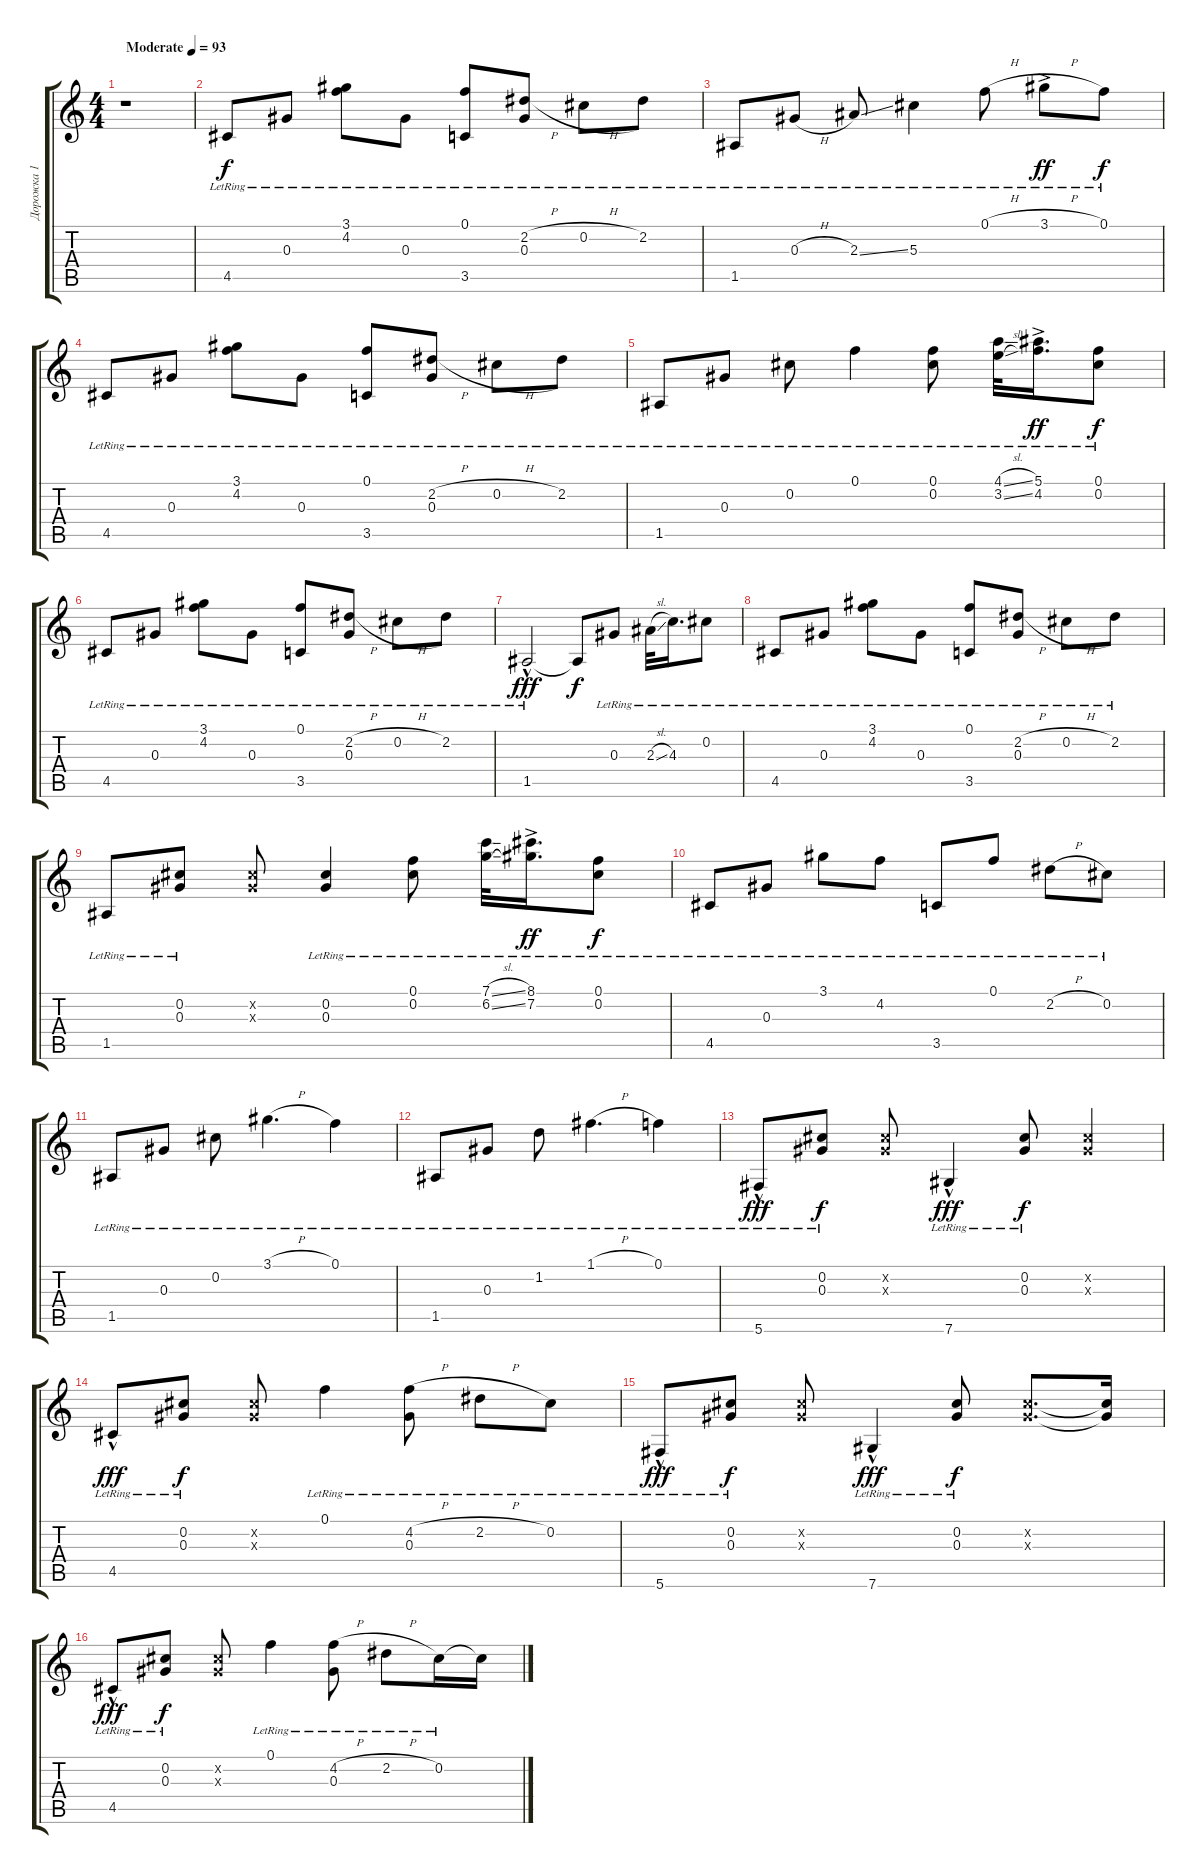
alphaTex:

\track ("Дорожка 1" "Дорожка 1") {instrument acousticguitarsteel}
\staff {score tabs}
\tuning (F4 Db4 Ab3 D3 A2 Db2) {hide}
\ts (4 4)
\tempo (93 "Moderate")
\clef g2
\ks c
r.1{dy f instrument acousticguitarsteel} |
4.5{lr}.8 0.3{lr}.8 (3.1{lr} 4.2{lr}).8 0.3{lr}.8 (0.1{lr} 3.5{lr}).8 (2.2{h lr} 0.3{lr}).8 0.2{h lr}.8 2.2{lr}.8 |
1.5{lr}.8 0.3{h lr}.8 2.3{ss lr}.8 5.3{lr}.4 0.1{h lr}.8 3.1{h ac lr}.8{dy ff} 0.1{lr}.8{dy f} |
4.5{lr}.8 0.3{lr}.8 (3.1{lr} 4.2{lr}).8 0.3{lr}.8 (0.1{lr} 3.5{lr}).8 (2.2{h lr} 0.3{lr}).8 0.2{h lr}.8 2.2{lr}.8 |
1.5{lr}.8 0.3{lr}.8 0.2{lr}.8 0.1{lr}.4 (0.1{lr} 0.2{lr}).8 (4.1{sl lr} 3.2{sl lr}).32 (5.1{ac lr} 4.2{ac lr}).16{d dy ff} (0.1{lr} 0.2{lr}).8{dy f} |
4.5{lr}.8 0.3{lr}.8 (3.1{lr} 4.2{lr}).8 0.3{lr}.8 (0.1{lr} 3.5{lr}).8 (2.2{h lr} 0.3{lr}).8 0.2{h lr}.8 2.2{lr}.8 |
1.5{hac lr}.2{dy fff} 1.5{t}.8{dy f} 0.3{lr}.8 2.3{sl lr}.32 4.3{lr}.16{d} 0.2{lr}.8 |
4.5{lr}.8 0.3{lr}.8 (3.1{lr} 4.2{lr}).8 0.3{lr}.8 (0.1{lr} 3.5{lr}).8 (2.2{h lr} 0.3{lr}).8 0.2{h lr}.8 2.2{lr}.8 |
1.5{lr}.8 (0.2{lr} 0.3{lr}).8 (0.2{x} 0.3{x}).8 (0.2{lr} 0.3{lr}).4 (0.1{lr} 0.2{lr}).8 (7.1{sl lr} 6.2{sl lr}).32 (8.1{ac lr} 7.2{ac lr}).16{d dy ff} (0.1{lr} 0.2{lr}).8{dy f} |
4.5{lr}.8 0.3{lr}.8 3.1{lr}.8 4.2{lr}.8 3.5{lr}.8 0.1{lr}.8 2.2{h lr}.8 0.2{lr}.8 |
1.5{lr}.8 0.3{lr}.8 0.2{lr}.8 3.1{h lr}.4{d} 0.1{lr}.4 |
1.5{lr}.8 0.3{lr}.8 1.2{lr}.8 1.1{h lr}.4{d} 0.1{lr}.4 |
5.6{hac lr}.8{dy fff} (0.2{lr} 0.3{lr}).8{dy f} (0.2{x} 0.3{x}).8 7.6{hac lr}.4{dy fff} (0.2{lr} 0.3{lr}).8{dy f} (0.2{x} 0.3{x}).4 |
4.5{hac lr}.8{dy fff} (0.2{lr} 0.3{lr}).8{dy f} (0.2{x} 0.3{x}).8 0.1{lr}.4 (4.2{h lr} 0.3{lr}).8 2.2{h lr}.8 0.2{lr}.8 |
5.6{hac lr}.8{dy fff} (0.2{lr} 0.3{lr}).8{dy f} (0.2{x} 0.3{x}).8 7.6{hac lr}.4{dy fff} (0.2{lr} 0.3{lr}).8{dy f} (0.2{x} 0.3{x}).8{d} (0.2{t} 0.3{t}).16 |
4.5{hac lr}.8{dy fff} (0.2{lr} 0.3{lr}).8{dy f} (0.2{x} 0.3{x}).8 0.1{lr}.4 (4.2{h lr} 0.3{lr}).8 2.2{h lr}.8 0.2{lr}.16 0.2{t}.16
